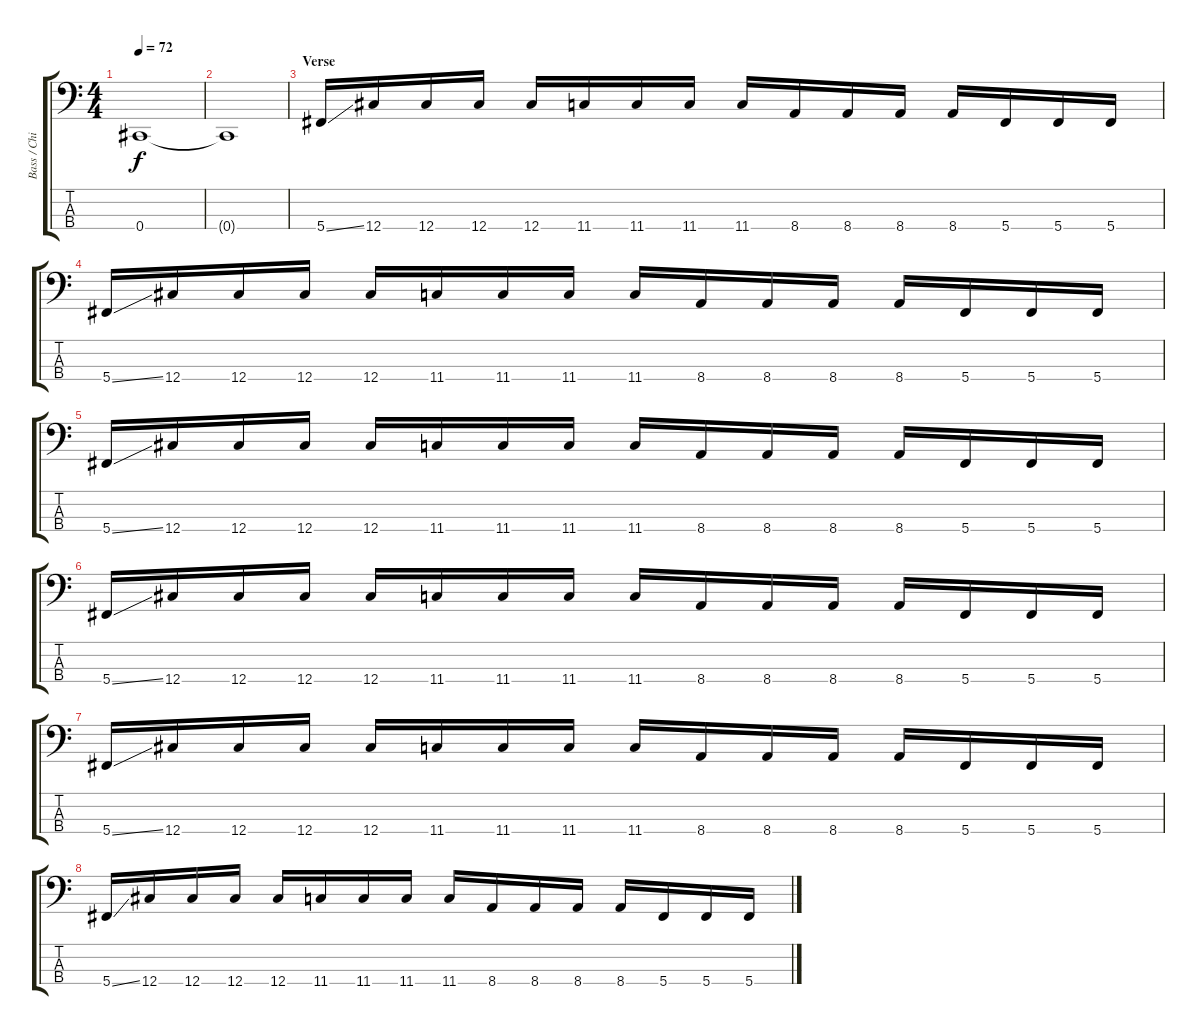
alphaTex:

\track ("Bass / Chi Cheng" "Bass / Chi") {instrument electricbassfinger}
\staff {score tabs}
\tuning (Gb2 Db2 Ab1 Db1) {hide}
\ts (4 4)
\tempo 72
\clef f4
\ks c
0.4{t}.1{dy f} |
0.4{t}.1 |
\section ("" "Verse")
5.4{ss}.16 12.4.16 12.4.16 12.4.16 12.4.16 11.4.16 11.4.16 11.4.16 11.4.16 8.4.16 8.4.16 8.4.16 8.4.16 5.4.16 5.4.16 5.4.16 |
5.4{ss}.16 12.4.16 12.4.16 12.4.16 12.4.16 11.4.16 11.4.16 11.4.16 11.4.16 8.4.16 8.4.16 8.4.16 8.4.16 5.4.16 5.4.16 5.4.16 |
5.4{ss}.16 12.4.16 12.4.16 12.4.16 12.4.16 11.4.16 11.4.16 11.4.16 11.4.16 8.4.16 8.4.16 8.4.16 8.4.16 5.4.16 5.4.16 5.4.16 |
5.4{ss}.16 12.4.16 12.4.16 12.4.16 12.4.16 11.4.16 11.4.16 11.4.16 11.4.16 8.4.16 8.4.16 8.4.16 8.4.16 5.4.16 5.4.16 5.4.16 |
5.4{ss}.16 12.4.16 12.4.16 12.4.16 12.4.16 11.4.16 11.4.16 11.4.16 11.4.16 8.4.16 8.4.16 8.4.16 8.4.16 5.4.16 5.4.16 5.4.16 |
5.4{ss}.16 12.4.16 12.4.16 12.4.16 12.4.16 11.4.16 11.4.16 11.4.16 11.4.16 8.4.16 8.4.16 8.4.16 8.4.16 5.4.16 5.4.16 5.4.16
